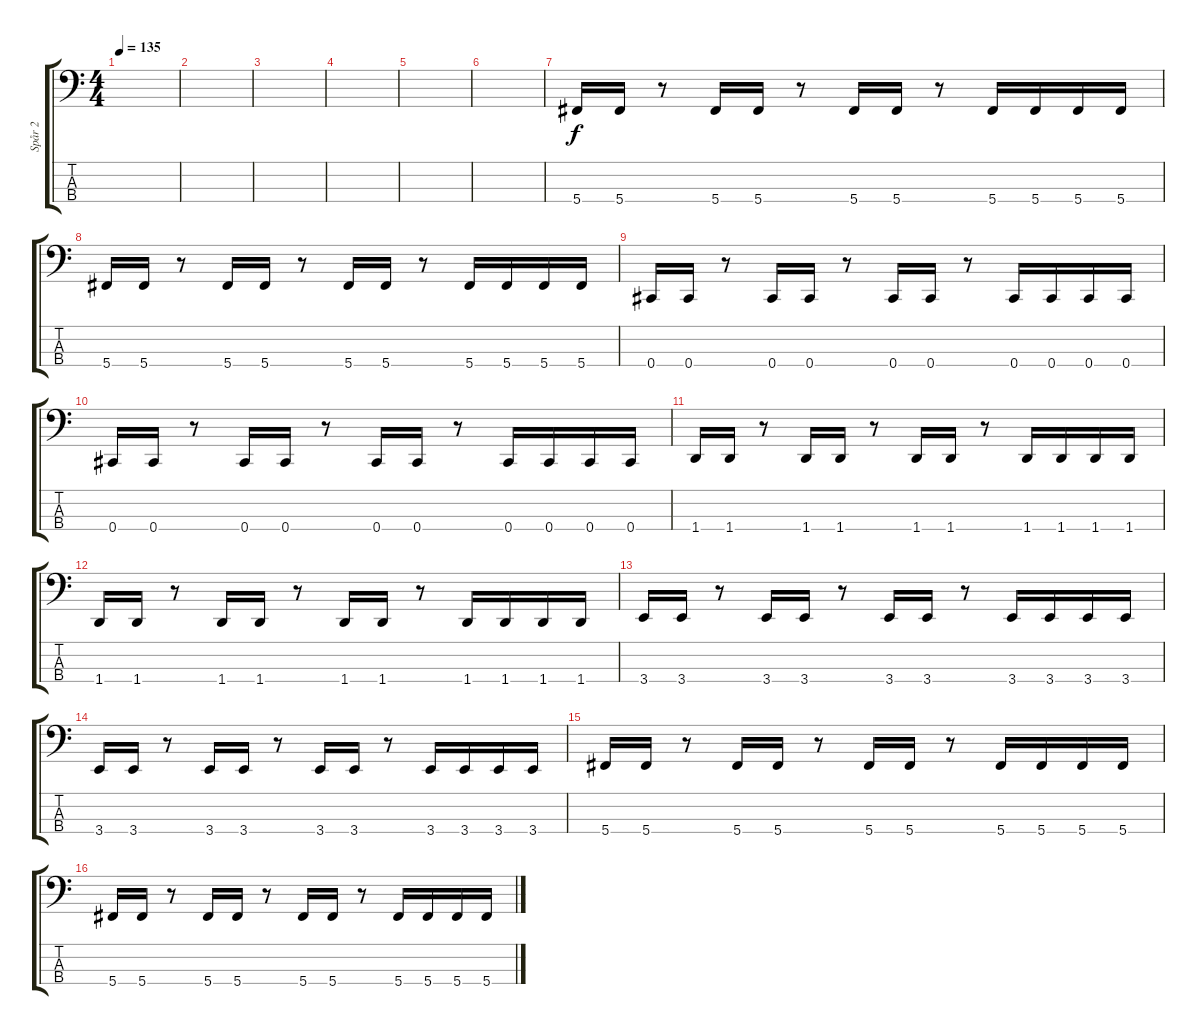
\track ("Spår 2" "Spår 2") {instrument electricbasspick}
\staff {score tabs}
\tuning (Gb2 Db2 Ab1 Db1) {hide}
\ts (4 4)
\tempo 135
\clef f4
\ks c
|
|
|
|
|
|
5.4.16 5.4.16 r.8 5.4.16 5.4.16 r.8 5.4.16 5.4.16 r.8 5.4.16 5.4.16 5.4.16 5.4.16 |
5.4.16 5.4.16 r.8 5.4.16 5.4.16 r.8 5.4.16 5.4.16 r.8 5.4.16 5.4.16 5.4.16 5.4.16 |
0.4.16 0.4.16 r.8 0.4.16 0.4.16 r.8 0.4.16 0.4.16 r.8 0.4.16 0.4.16 0.4.16 0.4.16 |
0.4.16 0.4.16 r.8 0.4.16 0.4.16 r.8 0.4.16 0.4.16 r.8 0.4.16 0.4.16 0.4.16 0.4.16 |
1.4.16 1.4.16 r.8 1.4.16 1.4.16 r.8 1.4.16 1.4.16 r.8 1.4.16 1.4.16 1.4.16 1.4.16 |
1.4.16 1.4.16 r.8 1.4.16 1.4.16 r.8 1.4.16 1.4.16 r.8 1.4.16 1.4.16 1.4.16 1.4.16 |
3.4.16 3.4.16 r.8 3.4.16 3.4.16 r.8 3.4.16 3.4.16 r.8 3.4.16 3.4.16 3.4.16 3.4.16 |
3.4.16 3.4.16 r.8 3.4.16 3.4.16 r.8 3.4.16 3.4.16 r.8 3.4.16 3.4.16 3.4.16 3.4.16 |
5.4.16 5.4.16 r.8 5.4.16 5.4.16 r.8 5.4.16 5.4.16 r.8 5.4.16 5.4.16 5.4.16 5.4.16 |
5.4.16 5.4.16 r.8 5.4.16 5.4.16 r.8 5.4.16 5.4.16 r.8 5.4.16 5.4.16 5.4.16 5.4.16
